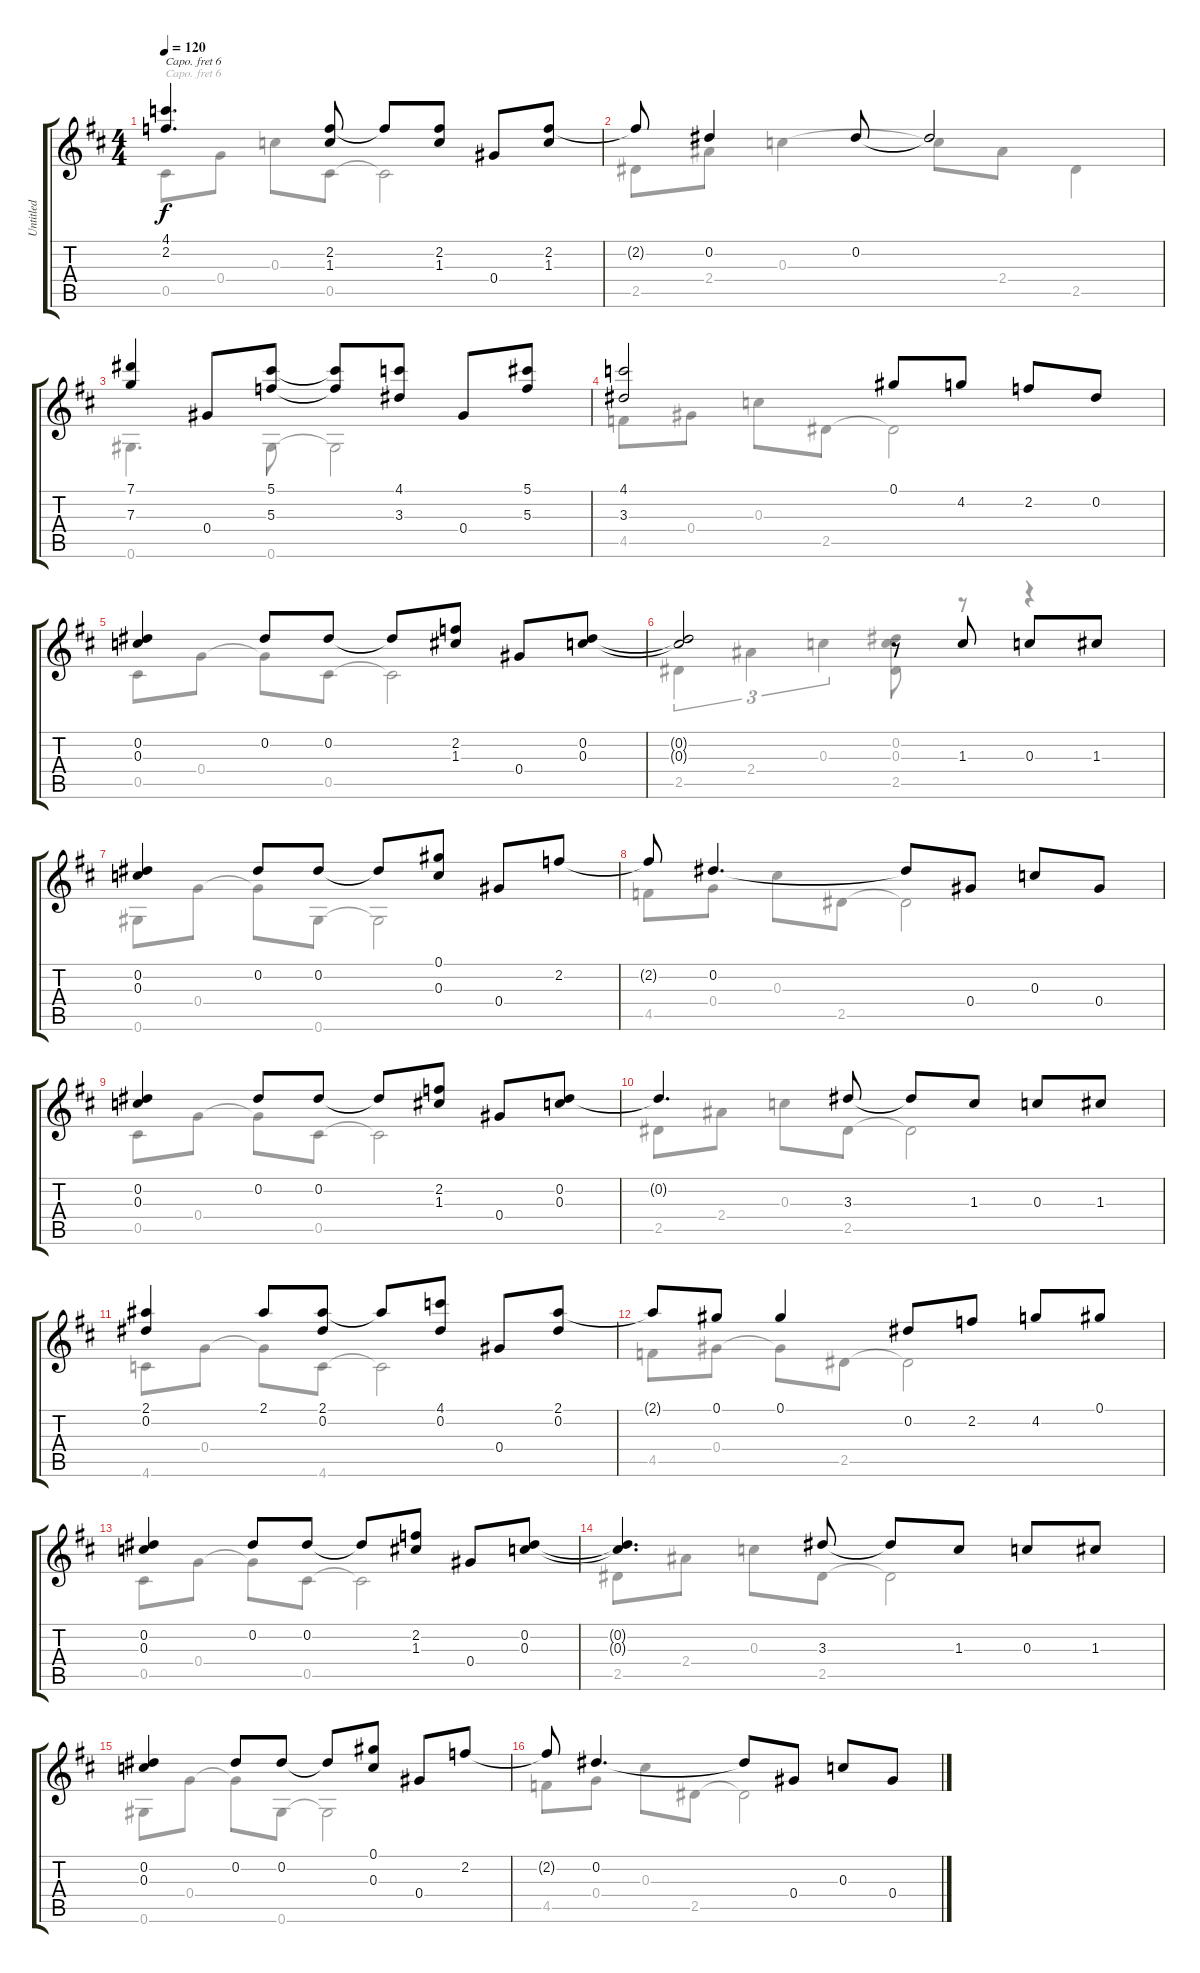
\track ("Untitled" "Untitled") {instrument acousticguitarnylon}
\staff {score tabs}
\capo 6
\tuning (D4 A3 Gb3 D3 G2 D2) {hide}
\voice
\ts (4 4)
\tempo 120
\clef g2
\ks d
(4.1 2.2).4{d dy f} (2.2 1.3).8 2.2{t}.8 (2.2 1.3).8 0.4.8 (2.2 1.3).8 |
2.2{t}.8 0.2.4 0.2.8 0.2{t}.2 |
(7.1 7.3).4 0.4.8 (5.1 5.3).8 (5.1{t} 5.3{t}).8 (4.1 3.3).8 0.4.8 (5.1 5.3).8 |
(4.1 3.3).2 0.1.8 4.2.8 2.2.8 0.2.8 |
(0.2 0.3).4 0.2.8 0.2.8 0.2{t}.8 (2.2 1.3).8 0.4.8 (0.2 0.3).8 |
(0.2{t} 0.3{t}).2 r.8 1.3.8 0.3.8 1.3.8 |
(0.2 0.3).4 0.2.8 0.2.8 0.2{t}.8 (0.1 0.3).8 0.4.8 2.2.8 |
2.2{t}.8 0.2.4{d} 0.2{t}.8 0.4.8 0.3.8 0.4.8 |
(0.2 0.3).4 0.2.8 0.2.8 0.2{t}.8 (2.2 1.3).8 0.4.8 (0.2 0.3).8 |
0.2{t}.4{d} 3.3.8 3.3{t}.8 1.3.8 0.3.8 1.3.8 |
(2.1 0.2).4 2.1.8 (2.1 0.2).8 2.1{t}.8 (4.1 0.2).8 0.4.8 (2.1 0.2).8 |
2.1{t}.8 0.1.8 0.1.4 0.2.8 2.2.8 4.2.8 0.1.8 |
(0.2 0.3).4 0.2.8 0.2.8 0.2{t}.8 (2.2 1.3).8 0.4.8 (0.2 0.3).8 |
(0.2{t} 0.3{t}).4{d} 3.3.8 3.3{t}.8 1.3.8 0.3.8 1.3.8 |
(0.2 0.3).4 0.2.8 0.2.8 0.2{t}.8 (0.1 0.3).8 0.4.8 2.2.8 |
2.2{t}.8 0.2.4{d} 0.2{t}.8 0.4.8 0.3.8 0.4.8
\voice
\clef g2
\ottava regular
\simile none
\ks d
0.5.8{dy f} 0.4.8 0.3.8 0.5.8 0.5{t}.2 |
2.5.8 2.4.8 0.3.4 0.3{t}.8 2.4.8 2.5.4 |
0.6.4{d} 0.6.8 0.6{t}.2 |
4.5.8 0.4.8 0.3.8 2.5.8 2.5{t}.2 |
0.5.8 0.4.8 0.4{t}.8 0.5.8 0.5{t}.2 |
2.5.4{tu (3 2)} 2.4.4{tu (3 2)} 0.3.4{tu (3 2)} (0.2 0.3 2.5).8 r.8 r.4 |
0.6.8 0.4.8 0.4{t}.8 0.6.8 0.6{t}.2 |
4.5.8 0.4.8 0.3.8 2.5.8 2.5{t}.2 |
0.5.8 0.4.8 0.4{t}.8 0.5.8 0.5{t}.2 |
2.5.8 2.4.8 0.3.8 2.5.8 2.5{t}.2 |
4.6.8 0.4.8 0.4{t}.8 4.6.8 4.6{t}.2 |
4.5.8 0.4.8 0.4{t}.8 2.5.8 2.5{t}.2 |
0.5.8 0.4.8 0.4{t}.8 0.5.8 0.5{t}.2 |
2.5.8 2.4.8 0.3.8 2.5.8 2.5{t}.2 |
0.6.8 0.4.8 0.4{t}.8 0.6.8 0.6{t}.2 |
4.5.8 0.4.8 0.3.8 2.5.8 2.5{t}.2
